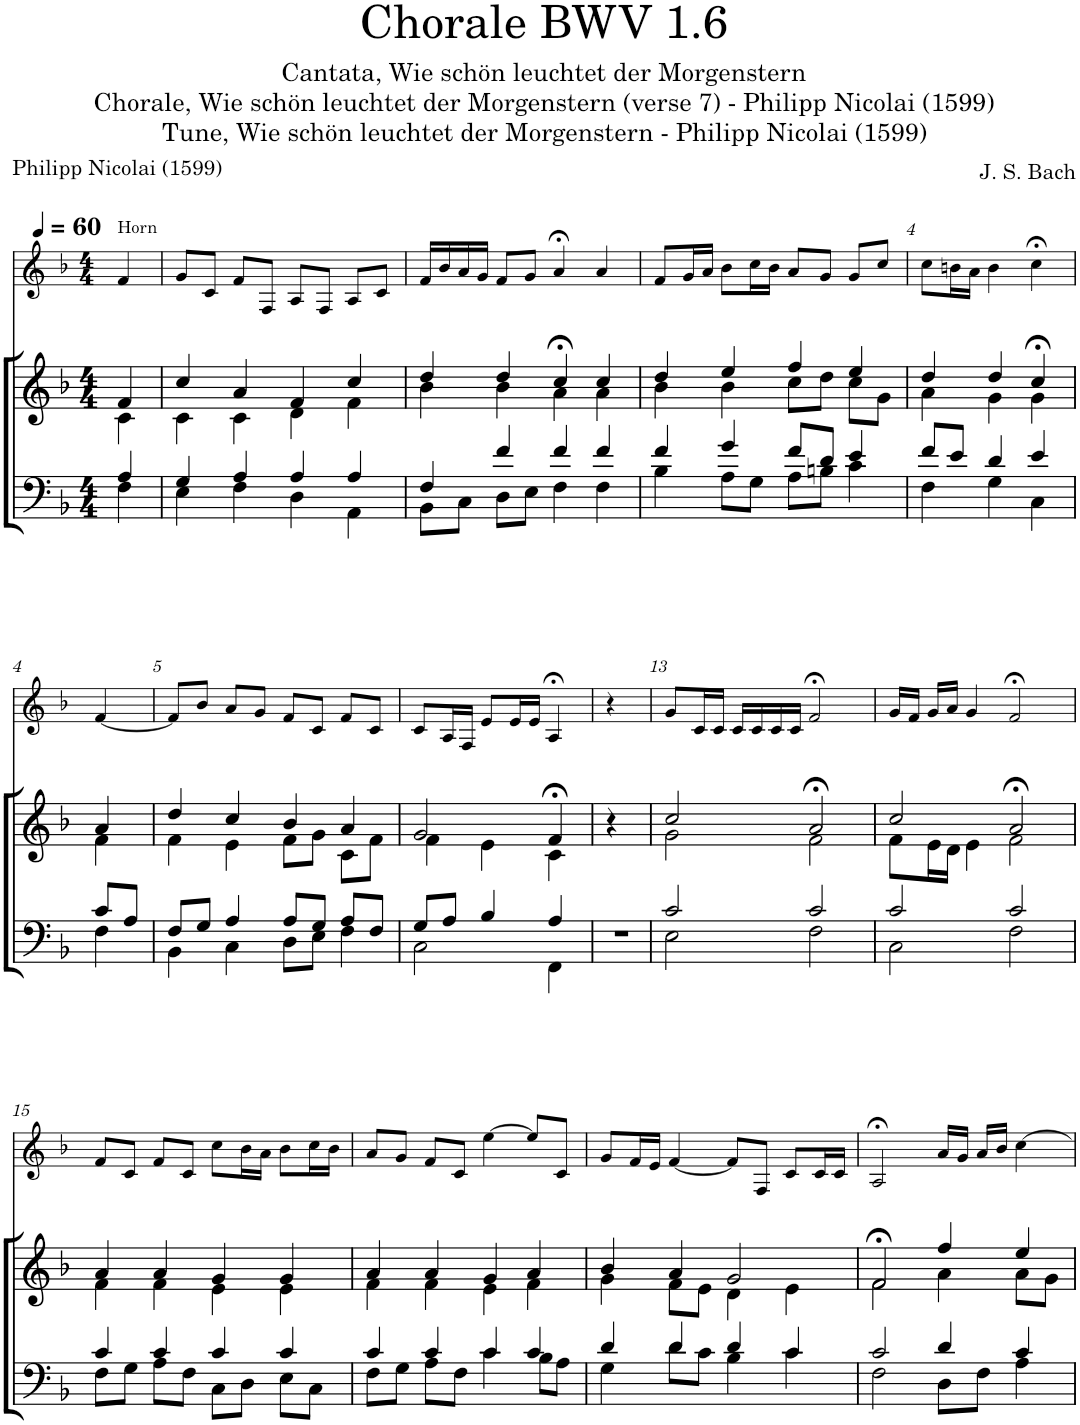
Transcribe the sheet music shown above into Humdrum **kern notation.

**kern	**kern	**kern
*part3	*part2	*part1
*staff3	*staff2	*staff1
*I"Men	*I"Women	*I"Horn in C
*	*	*I'Hn
*	*	*stria5
*clefF4	*clefG2	*clefG2
*	*	*Trd7c12
*k[b-]	*k[b-]	*k[b-]
*M4/4	*M4/4	*M4/4
*MM60	*MM60	*MM60
=	=	=
*^	*^	*
!	!	!	!	!LO:TX:a:t=Horn
4A/	4F\	4f/	4c\	4f/
=1	=1	=1	=1	=1
4G/	4E\	4cc/	4c\	8g/L
.	.	.	.	8c/J
4A/	4F\	4a/	4c\	8f/L
.	.	.	.	8F/J
4A/	4D\	4f/	4d\	8A/L
.	.	.	.	8F/J
4A/	4AA\	4cc/	4f\	8A/L
.	.	.	.	8c/J
=2	=2	=2	=2	=2
4F/	8BB-\L	4dd/	4b-\	16f/LL
.	.	.	.	16b-/
.	8C\J	.	.	16a/
.	.	.	.	16g/JJ
4f/	8D\L	4dd/	4b-\	8f/L
.	8E\J	.	.	8g/J
4f/	4F\	4cc;</	4a\	4a;</
4f/	4F\	4cc/	4a\	4a/
=3	=3	=3	=3	=3
4f/	4B-\	4dd/	4b-\	8f/L
.	.	.	.	16g/L
.	.	.	.	16a/JJ
4g/	8A\L	4ee/	4b-\	8b-\L
.	8G\J	.	.	16cc\L
.	.	.	.	16b-\JJ
8f/L	8A\L	4ff/	8cc\L	8a/L
8d/J	8Bn\J	.	8dd\J	8g/J
4e/	4c\	4ee/	8cc\L	8g/L
.	.	.	8g\J	8cc/J
=4	=4	=4	=4	=4
8f/L	4F\	4dd/	4a\	8cc\L
8e/J	.	.	.	16bn\L
.	.	.	.	16a\JJ
4d/	4G\	4dd/	4g\	4b\
4e/	4C\	4cc;</	4g\	4cc;<\
!!LO:LB:g=z
=4	=4	=4	=4	=4
8c/L	4F\	4a/	4f\	[4f/
8A/J	.	.	.	.
=5	=5	=5	=5	=5
8F/L	4BB-\	4dd/	4f\	8f/L]
8G/J	.	.	.	8b-/J
4A/	4C\	4cc/	4e\	8a/L
.	.	.	.	8g/J
8A/L	8D\L	4b-/	8f\L	8f/L
8G/J	8E\J	.	8g\J	8c/J
8A/L	4F\	4a/	8c\L	8f/L
8F/J	.	.	8f\J	8c/J
=6	=6	=6	=6	=6
8G/L	2C\	2g/	4f\	8c/L
8A/J	.	.	.	16A/L
.	.	.	.	16F/JJ
4B-/	.	.	4e\	8e/L
.	.	.	.	16e/L
.	.	.	.	16e/JJ
4A/	4FF\	4f;</	4c\	4A;</
*v	*v	*	*	*
*	*v	*v	*
=6X1	=6X1	=6X1
1r	4r	4r
.	2.ryy	2.ryy
=13	=13	=13
*^	*^	*
2c/	2E\	2cc/	2g\	8g/L
.	.	.	.	16c/L
.	.	.	.	16c/JJ
.	.	.	.	16c/LL
.	.	.	.	16c/
.	.	.	.	16c/
.	.	.	.	16c/JJ
2c/	2F\	2a;</	2f\	2f;</
=14	=14	=14	=14	=14
2c/	2C\	2cc/	8f\L	16g/LL
.	.	.	.	16f/JJ
.	.	.	16e\L	16g/LL
.	.	.	16d\JJ	16a/JJ
.	.	.	4e\	4g/
2c/	2F\	2a;</	2f\	2f;</
!!LO:LB:g=z
=15	=15	=15	=15	=15
4c/	8F\L	4a/	4f\	8f/L
.	8G\J	.	.	8c/J
4c/	8A\L	4a/	4f\	8f/L
.	8F\J	.	.	8c/J
4c/	8C\L	4g/	4e\	8cc\L
.	8D\J	.	.	16b-\L
.	.	.	.	16a\JJ
4c/	8E\L	4g/	4e\	8b-\L
.	8C\J	.	.	16cc\L
.	.	.	.	16b-\JJ
=16	=16	=16	=16	=16
4c/	8F\L	4a/	4f\	8a/L
.	8G\J	.	.	8g/J
4c/	8A\L	4a/	4f\	8f/L
.	8F\J	.	.	8c/J
4c/	4c\	4g/	4e\	[4ee\
4c/	8B-\L	4a/	4f\	8ee/L]
.	8A\J	.	.	8c/J
=17	=17	=17	=17	=17
4d/	4G\	4b-/	4g\	8g/L
.	.	.	.	16f/L
.	.	.	.	16e/JJ
4d/	8d\L	4a/	8f\L	[4f/
.	8c\J	.	8e\J	.
4d/	4B-\	2g/	4d\	8f/L]
.	.	.	.	8F/J
4c/	4c\	.	4e\	8c/L
.	.	.	.	16c/L
.	.	.	.	16c/JJ
=18	=18	=18	=18	=18
2c/	2F\	2f;</	2f\	2A;</
4d/	8D\L	4ff/	4a\	16a/LL
.	.	.	.	16g/JJ
.	8F\J	.	.	16a/LL
.	.	.	.	16b-/JJ
4c/	4A\	4ee/	8a\L	[4cc\
.	.	.	8g\J	.
*v	*v	*	*	*
*	*v	*v	*
=	=	=
*-	*-	*-
